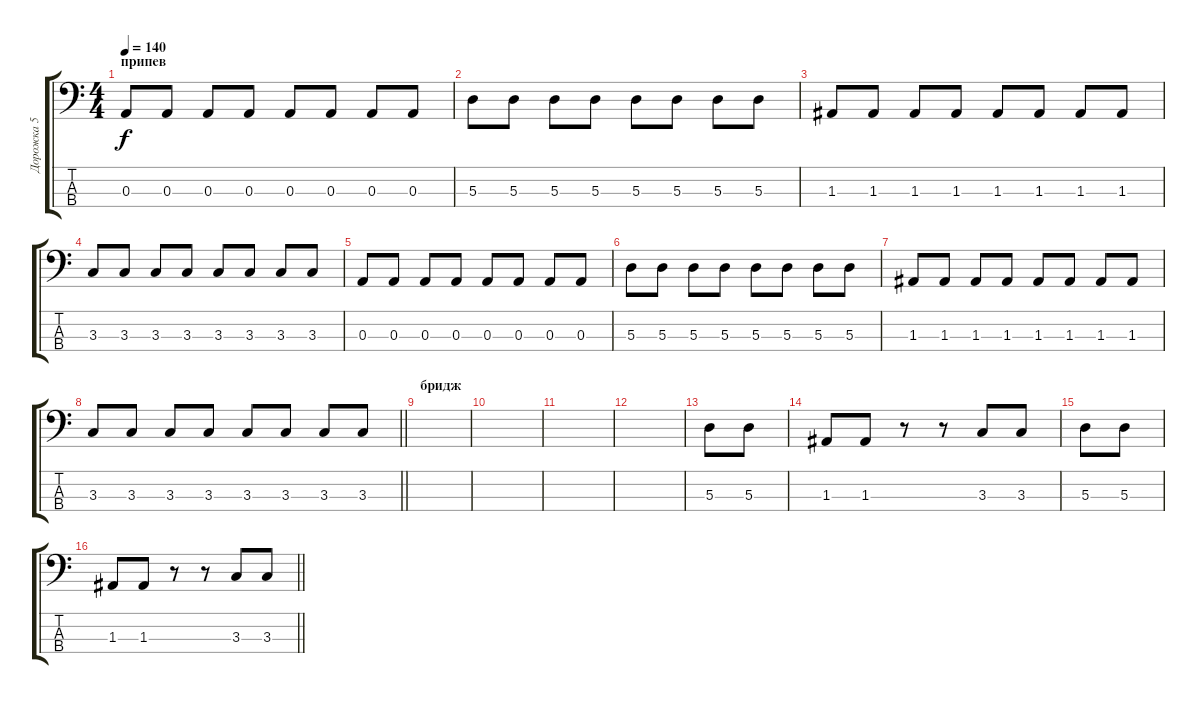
\track ("Дорожка 5" "Дорожка 5") {instrument synthbass2}
\staff {score tabs}
\tuning (G2 D2 A1 E1) {hide}
\ts (4 4)
\section ("" "припев")
\tempo 140
\clef f4
\ks c
0.3.8{dy f} 0.3.8 0.3.8 0.3.8 0.3.8 0.3.8 0.3.8 0.3.8 |
5.3.8 5.3.8 5.3.8 5.3.8 5.3.8 5.3.8 5.3.8 5.3.8 |
1.3.8 1.3.8 1.3.8 1.3.8 1.3.8 1.3.8 1.3.8 1.3.8 |
3.3.8 3.3.8 3.3.8 3.3.8 3.3.8 3.3.8 3.3.8 3.3.8 |
0.3.8 0.3.8 0.3.8 0.3.8 0.3.8 0.3.8 0.3.8 0.3.8 |
5.3.8 5.3.8 5.3.8 5.3.8 5.3.8 5.3.8 5.3.8 5.3.8 |
1.3.8 1.3.8 1.3.8 1.3.8 1.3.8 1.3.8 1.3.8 1.3.8 |
\barLineRight lightlight
3.3.8 3.3.8 3.3.8 3.3.8 3.3.8 3.3.8 3.3.8 3.3.8 |
\section ("" "бридж")
|
|
|
|
5.3.8 5.3.8 |
1.3.8 1.3.8 r.8 r.8 3.3.8 3.3.8 |
5.3.8 5.3.8 |
\barLineRight lightlight
1.3.8 1.3.8 r.8 r.8 3.3.8 3.3.8
